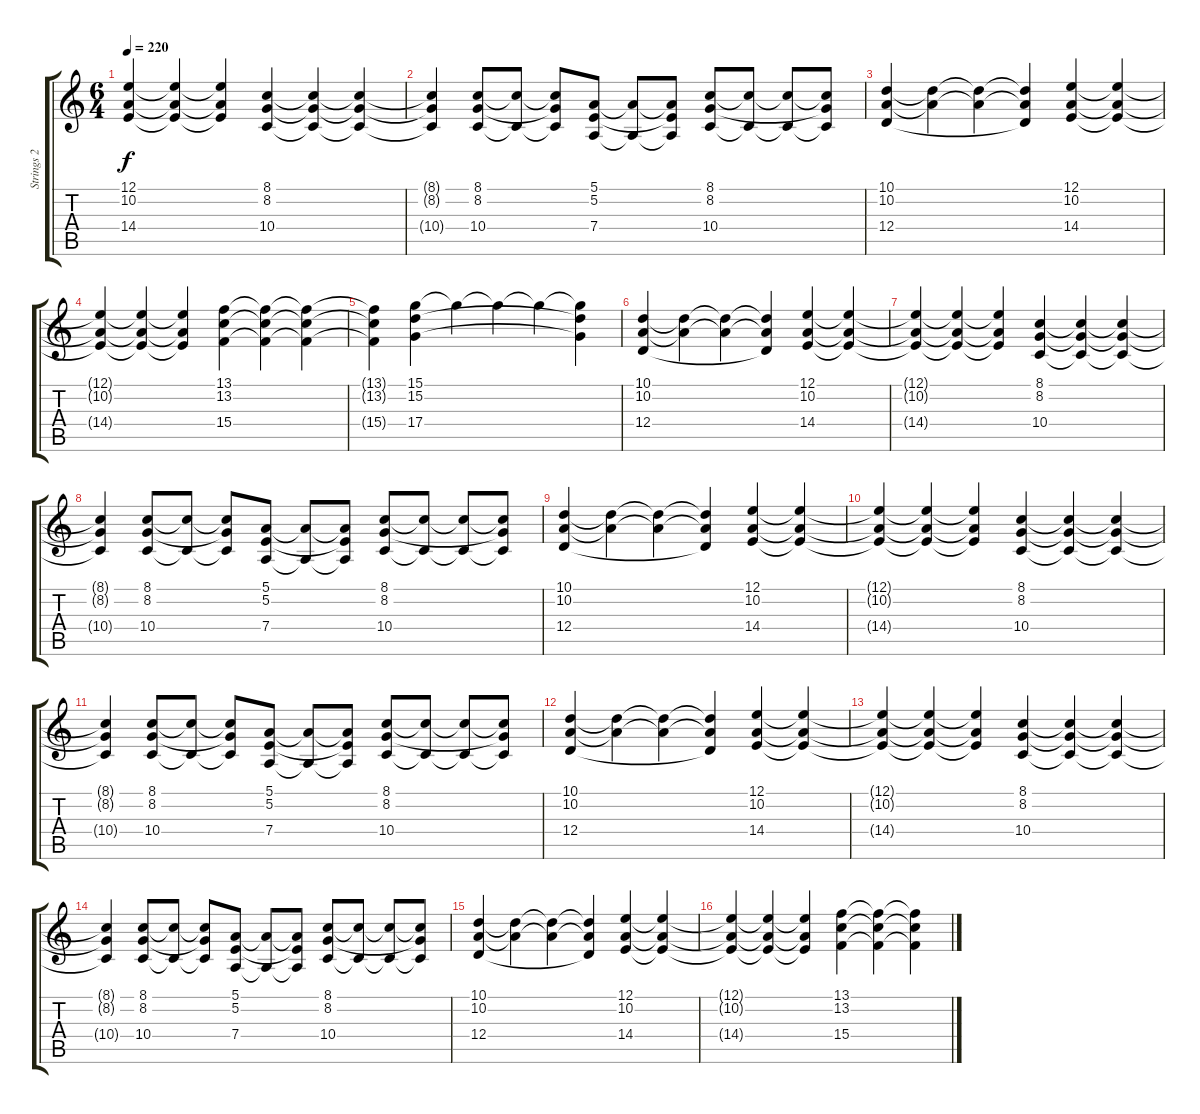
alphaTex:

\track ("Strings 2" "Strings 2") {instrument stringensemble2}
\staff {score tabs}
\tuning (E4 B3 G3 D3 A2 E2) {hide}
\ts (6 4)
\tempo 220
\clef g2
\ks c
(12.1{t} 10.2{t} 14.4{t}).4{dy f} (12.1{t} 10.2{t} 14.4{t}).4 (12.1{t} 10.2{t} 14.4{t}).4 (8.1 8.2 10.4).4 (8.1{t} 8.2{t} 10.4{t}).4 (8.1{t} 8.2{t} 10.4{t}).4 |
(8.1{t} 8.2{t} 10.4{t}).4 (8.1 8.2 10.4).8 (8.1{t} 10.4{t}).8 (8.1{t} 8.2{t} 10.4{t}).8 (5.1 5.2 7.4).8 (5.1{t} 7.4{t}).8 (5.1{t} 5.2{t} 7.4{t}).8 (8.1 8.2 10.4).8 (8.1{t} 10.4{t}).8 (8.1{t} 10.4{t}).8 (8.1{t} 8.2{t} 10.4{t}).8 |
(10.1 10.2 12.4).4 (10.1{t} 10.2{t}).4 (10.1{t} 10.2{t}).4 (10.1{t} 10.2{t} 12.4{t}).4 (12.1 10.2 14.4).4 (12.1{t} 10.2{t} 14.4{t}).4 |
(12.1{t} 10.2{t} 14.4{t}).4 (12.1{t} 10.2{t} 14.4{t}).4 (12.1{t} 10.2{t} 14.4{t}).4 (13.1 13.2 15.4).4 (13.1{t} 13.2{t} 15.4{t}).4 (13.1{t} 13.2{t} 15.4{t}).4 |
(13.1{t} 13.2{t} 15.4{t}).4 (15.1 15.2 17.4).4 15.1{t}.4 15.1{t}.4 15.1{t}.4 (15.1{t} 15.2{t} 17.4{t}).4 |
(10.1 10.2 12.4).4 (10.1{t} 10.2{t}).4 (10.1{t} 10.2{t}).4 (10.1{t} 10.2{t} 12.4{t}).4 (12.1 10.2 14.4).4 (12.1{t} 10.2{t} 14.4{t}).4 |
(12.1{t} 10.2{t} 14.4{t}).4 (12.1{t} 10.2{t} 14.4{t}).4 (12.1{t} 10.2{t} 14.4{t}).4 (8.1 8.2 10.4).4 (8.1{t} 8.2{t} 10.4{t}).4 (8.1{t} 8.2{t} 10.4{t}).4 |
(8.1{t} 8.2{t} 10.4{t}).4 (8.1 8.2 10.4).8 (8.1{t} 10.4{t}).8 (8.1{t} 8.2{t} 10.4{t}).8 (5.1 5.2 7.4).8 (5.1{t} 7.4{t}).8 (5.1{t} 5.2{t} 7.4{t}).8 (8.1 8.2 10.4).8 (8.1{t} 10.4{t}).8 (8.1{t} 10.4{t}).8 (8.1{t} 8.2{t} 10.4{t}).8 |
(10.1 10.2 12.4).4 (10.1{t} 10.2{t}).4 (10.1{t} 10.2{t}).4 (10.1{t} 10.2{t} 12.4{t}).4 (12.1 10.2 14.4).4 (12.1{t} 10.2{t} 14.4{t}).4 |
(12.1{t} 10.2{t} 14.4{t}).4 (12.1{t} 10.2{t} 14.4{t}).4 (12.1{t} 10.2{t} 14.4{t}).4 (8.1 8.2 10.4).4 (8.1{t} 8.2{t} 10.4{t}).4 (8.1{t} 8.2{t} 10.4{t}).4 |
(8.1{t} 8.2{t} 10.4{t}).4 (8.1 8.2 10.4).8 (8.1{t} 10.4{t}).8 (8.1{t} 8.2{t} 10.4{t}).8 (5.1 5.2 7.4).8 (5.1{t} 7.4{t}).8 (5.1{t} 5.2{t} 7.4{t}).8 (8.1 8.2 10.4).8 (8.1{t} 10.4{t}).8 (8.1{t} 10.4{t}).8 (8.1{t} 8.2{t} 10.4{t}).8 |
(10.1 10.2 12.4).4 (10.1{t} 10.2{t}).4 (10.1{t} 10.2{t}).4 (10.1{t} 10.2{t} 12.4{t}).4 (12.1 10.2 14.4).4 (12.1{t} 10.2{t} 14.4{t}).4 |
(12.1{t} 10.2{t} 14.4{t}).4 (12.1{t} 10.2{t} 14.4{t}).4 (12.1{t} 10.2{t} 14.4{t}).4 (8.1 8.2 10.4).4 (8.1{t} 8.2{t} 10.4{t}).4 (8.1{t} 8.2{t} 10.4{t}).4 |
(8.1{t} 8.2{t} 10.4{t}).4 (8.1 8.2 10.4).8 (8.1{t} 10.4{t}).8 (8.1{t} 8.2{t} 10.4{t}).8 (5.1 5.2 7.4).8 (5.1{t} 7.4{t}).8 (5.1{t} 5.2{t} 7.4{t}).8 (8.1 8.2 10.4).8 (8.1{t} 10.4{t}).8 (8.1{t} 10.4{t}).8 (8.1{t} 8.2{t} 10.4{t}).8 |
(10.1 10.2 12.4).4 (10.1{t} 10.2{t}).4 (10.1{t} 10.2{t}).4 (10.1{t} 10.2{t} 12.4{t}).4 (12.1 10.2 14.4).4 (12.1{t} 10.2{t} 14.4{t}).4 |
(12.1{t} 10.2{t} 14.4{t}).4 (12.1{t} 10.2{t} 14.4{t}).4 (12.1{t} 10.2{t} 14.4{t}).4 (13.1 13.2 15.4).4 (13.1{t} 13.2{t} 15.4{t}).4 (13.1{t} 13.2{t} 15.4{t}).4
